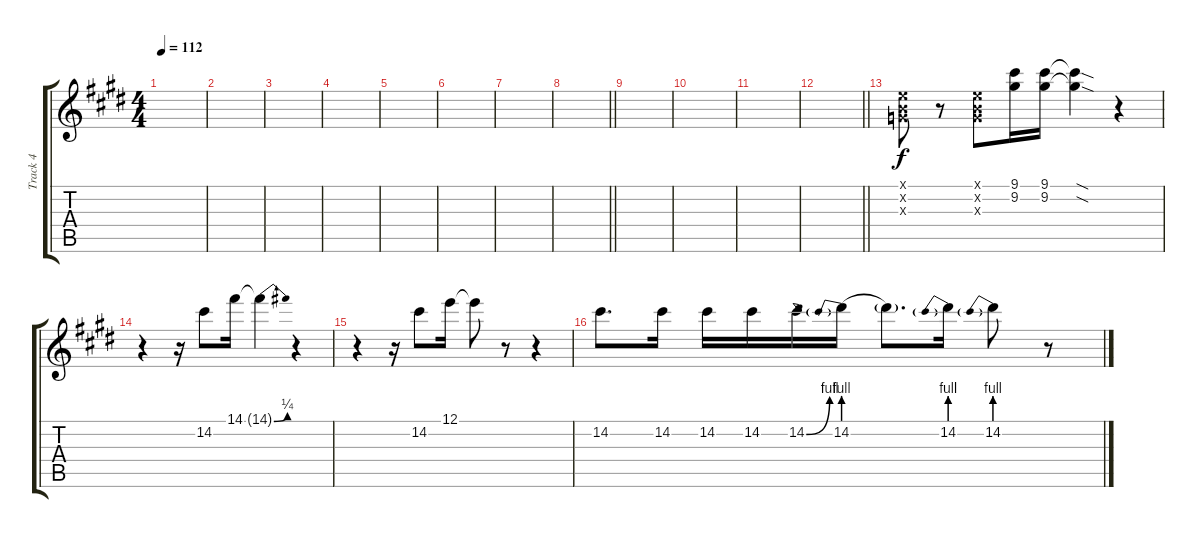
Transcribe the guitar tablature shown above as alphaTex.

\track ("Track 4" "Track 4") {instrument electricguitarclean}
\staff {score tabs}
\tuning (E4 B3 G3 D3 A2 E2) {hide}
\ts (4 4)
\tempo 112
\clef g2
\ks e
|
|
|
|
|
|
|
\barLineRight lightlight
|
|
|
|
\barLineRight lightlight
|
(0.1{x} 0.2{x} 0.3{x}).8 r.8 (0.1{x} 0.2{x} 0.3{x}).8 (9.1 9.2).16 (9.1 9.2).16 (9.1{sod t} 9.2{sod t}).4 r.4 |
r.4 r.16 14.2.8 14.1.16 14.1{be (bend 0 0 60 1) t}.4 r.4 |
r.4 r.16 14.2.8 12.1.16 12.1{t}.8 r.8 r.4 |
14.2.8{d} 14.2.16 14.2.16 14.2.16 14.2{be (bend 0 0 60 4)}.16 14.2{be (prebend 0 4 60 4)}.16 14.2{t}.8{d} 14.2{be (prebend 0 4 60 4)}.16 14.2{be (prebend 0 4 60 4)}.8 r.8
